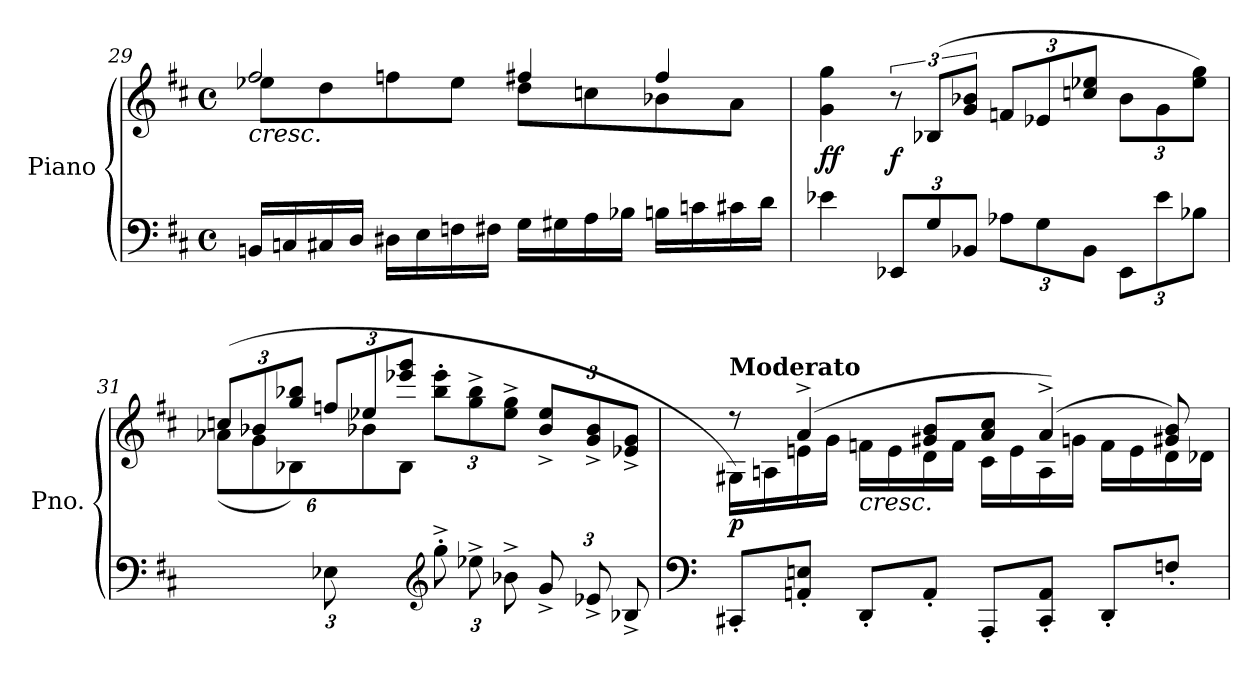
**kern	**kern	**dynam
*part1	*part1	*part1
*staff2	*staff1	*staff1/2
*I"Piano	*	*
*I'Pno.	*	*
!!LO:LB:g=z
*clefF4	*clefG2	*
*k[f#c#]	*k[f#c#]	*
*M4/4	*M4/4	*
*met(c)	*met(c)	*
=29	=29	=29
!	!	!LO:HP:b
*	*^	*
16BBn/LL	2ff#/	8ee-X\L	<
16Cn/	.	.	.
16C#X/	.	8dd\	.
16D/JJ	.	.	.
16D#X\LL	.	8ffn\	.
16E\	.	.	.
16Fn\	.	8ee-\J	.
16F#X\JJ	.	.	.
*	*MM105	*	*
16G\LL	4ff#X/	8dd\L	.
16G#X\	.	.	.
16A\	.	8ccn\	.
16B-X\JJ	.	.	.
*	*MM100	*	*
16Bn\LL	4ff#/	8b-X\	.
16cn\	.	.	.
16c#X\	.	8a\J	.
*	*MM80	*	*
16d\JJ	.	.	.
*	*v	*v	*
=30	=30	=30
*	*MM100	*
!	!	!LO:DY:b
4e-X\	4g\ 4gg\	ff
*Xbrackettup	*	*
!	!	!LO:DY:b
12EE-X/L	12r	f
*	*MM120	*
12G/	(>12B-X/L	.
12BB-X</J	12g/ 12b-X/J	.
*	*Xbrackettup	*
12A-X>\L	12fn/L	.
12G>\	12e-X/	.
12BB->\J	12ccn/< 12ee-X/<J	.
*	*MM125	*
12EE-\L	12b-\L	.
12e-\	12g\	.
12B-X\J	12ee-\ 12gg\J)	.
!!LO:LB:g=z
=31	=31	=31
*	*^	*
4ryy	(>12ccn/L	(<12a-X\L	.
.	12b-X/	12g\	.
.	12gg/ 12bb-X/J	12B-X\J)	.
12E-X\L	12ffn/L	12ryy	.
6ryy	12ee-X/	12b-X\	.
.	12eee-X/ 12ggg/J	12B-\J	.
*clefG2	*	*	*
*	*MM100	*	*
12gg'^\L	12bb-\' 12eee-\'L	2ryy	.
*	*MM110	*	*
12ee-X^\	12gg\^ 12bb-\^	.	.
12b-X^\J	12ee-\^ 12gg\^J	.	.
*	*MM105	*	*
12g^/L	12b-/^ 12ee-/^L	.	.
12e-X^/	12g/^ 12b-/^	.	.
*	*MM80	*	*
12B-^/J	12e-X/^ 12g/^J	.	.
=32	=32	=32	=32
*clefF4	*	*	*
!	!LO:TX:a:B:t=Moderato	!	!
!	!	!	!LO:DY:b
8CC#X'/L	8r	16G#X\LL)	p
.	.	16An\	.
*	*MM120	*	*
8AAn/' 8En/'J	(>4a^/	16en\	.
.	.	16g\JJ	.
!	!	!LO:TX:b:i:t=cresc.	!
8DD'/L	.	16fn\LL	.
.	.	16e\	.
*	*MM125	*	*
8AA'/J	8g#X/ 8b/L	16d\	.
.	.	16f\JJ	.
8AAA'/L	8a/ 8cc#/J	16c#\LL	.
.	.	16e\	.
8CC#/' 8AA/'J	(>4a^/)	16A\	.
.	.	16gn\JJ	.
8DD'/L	.	16f\LL	.
.	.	16e\	.
8Fn'/J	8g#X/ 8b/)	16d\	.
.	.	16d-X\JJ	.
*	*v	*v	*
.	.	[
=	=	=
*-	*-	*-
